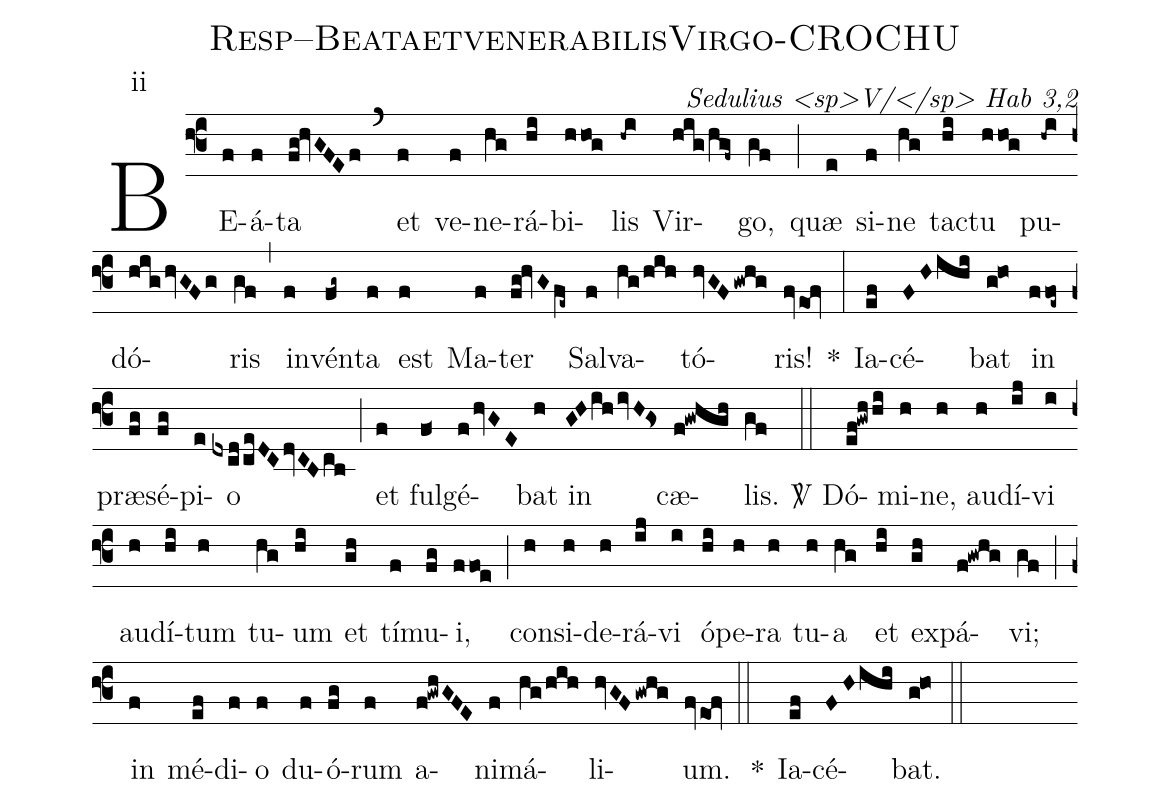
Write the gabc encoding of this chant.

name: Resp--BeataetvenerabilisVirgo-CROCHU;
commentary: Sedulius <sp>V/</sp> Hab 3,2;
annotation: ii;
%%
(f3) BE(f)á(f)ta(fg!hvGFEf) (`) et(f) ve(f)ne(hg)rá(hi)bi(hhog)lis(-hi) Vir(hig/hgf~)go,(gf) (;) quæ(e) si(f)ne(hg) tac(hi)tu(hhog) pu(-hi)dó(hig/hvGFg)ris(gf) (,) in(f)vén(fg~)ta(f) est(f) Ma(f)ter(fg!hvGfe~) Sal(f)va(hg/hih)tó(hvGF/gwhg)ris!(fveOf) *(:) Ia(ef)cé(FHihi)bat(g!ho) in(ffoe~) præ(fg)sé(fg)pi(e)o(dxcd/ceDCdvCBcb) (;) et(f) ful(f<)gé(f/hvGE)bat(h) in(GHih/ivH!Gs~) cæ(f!gwhgh)lis.(gf) (::)

<sp>V/</sp> Dó(ef!gwhhi)mi(h)ne,(h) au(h)dí(ij)vi(i) au(h)dí(hi)tum(h) tu(hg)um(hi) et(gh) tí(f)mu(fg)i,(ffoe) (;) con(h)si(h)de(h)rá(ij)vi(i) ó(hi)pe(h)ra(h) tu(h)a(hg) et(hi) ex(gh)pá(f!gwhg)vi;(gf) (;) in(f) mé(ef)di(f)o(f) du(f)ó(fg)rum(f) a(f!gwhGFE)ni(f)má(hg/hih)li(hvGFgwhg)um.(fveOf) (::)
*() Ia(ef)cé(FHihi)bat.(g!ho) (::)
